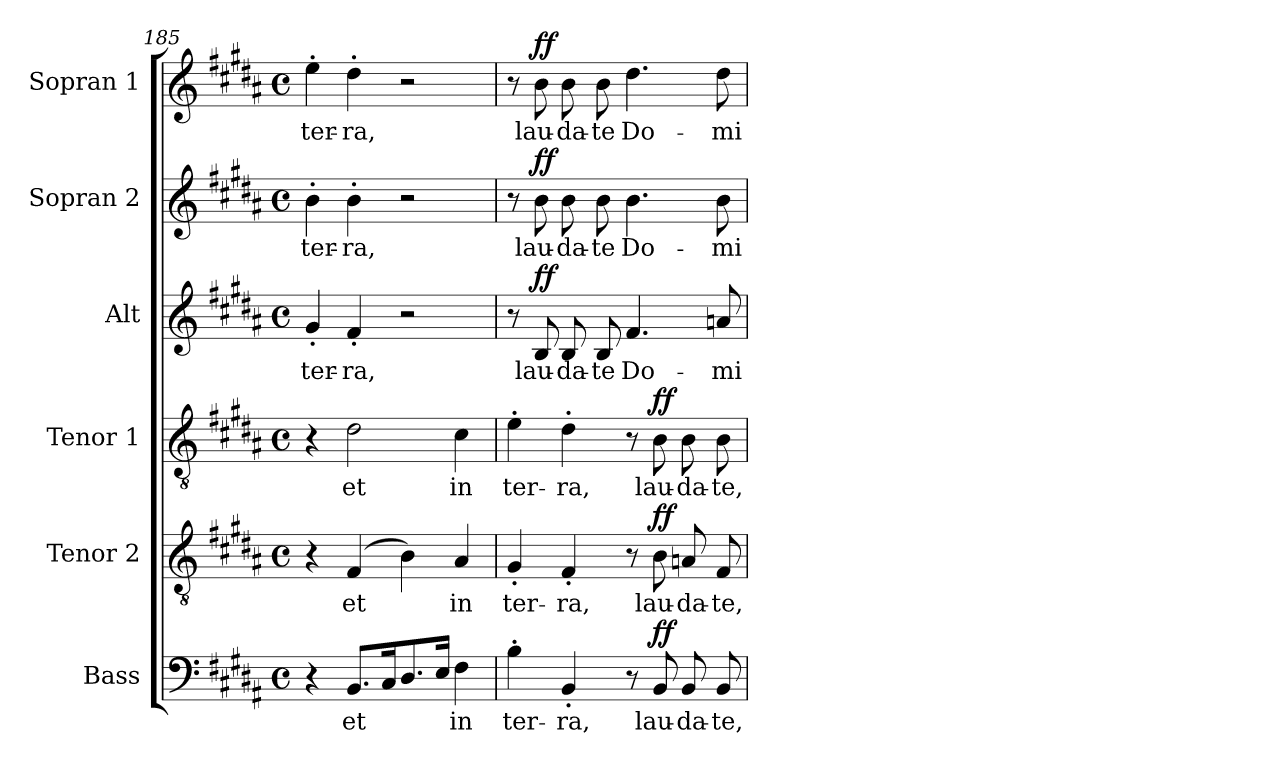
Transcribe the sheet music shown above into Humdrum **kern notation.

**kern	**text	**dynam	**kern	**text	**dynam	**kern	**text	**dynam	**kern	**text	**dynam	**kern	**text	**dynam	**kern	**text	**dynam
*part6	*part6	*part6	*part5	*part5	*part5	*part4	*part4	*part4	*part3	*part3	*part3	*part2	*part2	*part2	*part1	*part1	*part1
*staff6	*staff6	*staff6	*staff5	*staff5	*staff5	*staff4	*staff4	*staff4	*staff3	*staff3	*staff3	*staff2	*staff2	*staff2	*staff1	*staff1	*staff1
*I"Bass	*	*	*I"Tenor 2	*	*	*I"Tenor 1	*	*	*I"Alt	*	*	*I"Sopran 2	*	*	*I"Sopran 1	*	*
*I'B.	*	*	*I'T. 2	*	*	*I'T. 1	*	*	*I'A.	*	*	*I'S. 2	*	*	*I'S. 1	*	*
!!LO:LB:g=z
*clefF4	*	*	*clefGv2	*	*	*clefGv2	*	*	*clefG2	*	*	*clefG2	*	*	*clefG2	*	*
*k[f#c#g#d#a#]	*	*	*k[f#c#g#d#a#]	*	*	*k[f#c#g#d#a#]	*	*	*k[f#c#g#d#a#]	*	*	*k[f#c#g#d#a#]	*	*	*k[f#c#g#d#a#]	*	*
*B:	*	*	*B:	*	*	*B:	*	*	*B:	*	*	*B:	*	*	*B:	*	*
*M4/4	*	*	*M4/4	*	*	*M4/4	*	*	*M4/4	*	*	*M4/4	*	*	*M4/4	*	*
*met(c)	*	*	*met(c)	*	*	*met(c)	*	*	*met(c)	*	*	*met(c)	*	*	*met(c)	*	*
=185	=185	=185	=185	=185	=185	=185	=185	=185	=185	=185	=185	=185	=185	=185	=185	=185	=185
!	!	!	!	!	!	!	!	!	!	!LO:LY:b	!	!	!LO:LY:b	!	!	!LO:LY:b	!
4r	.	.	4r	.	.	4r	.	.	4g#'</	ter-	.	4b'>\	ter-	.	4ee'>\	ter-	.
!	!LO:LY:b	!	!	!LO:LY:b	!	!	!LO:LY:b	!	!	!LO:LY:b	!	!	!LO:LY:b	!	!	!LO:LY:b	!
8.BB/L	et	.	(4F#/	et	.	2d#\	et	.	4f#'</	-ra,	.	4b'>\	-ra,	.	4dd#'>\	-ra,	.
16C#/k	.	.	.	.	.	.	.	.	.	.	.	.	.	.	.	.	.
8.D#/	.	.	4B\)	.	.	.	.	.	2r	.	.	2r	.	.	2r	.	.
16E/Jk	.	.	.	.	.	.	.	.	.	.	.	.	.	.	.	.	.
!	!LO:LY:b	!	!	!LO:LY:b	!	!	!LO:LY:b	!	!	!	!	!	!	!	!	!	!
4F#\	in	.	4A#/	in	.	4c#\	in	.	.	.	.	.	.	.	.	.	.
=186	=186	=186	=186	=186	=186	=186	=186	=186	=186	=186	=186	=186	=186	=186	=186	=186	=186
!	!LO:LY:b	!	!	!LO:LY:b	!	!	!LO:LY:b	!	!	!	!	!	!	!	!	!	!
4B'>\	ter-	.	4G#'</	ter-	.	4e'>\	ter-	.	8r	.	.	8r	.	.	8r	.	.
!	!	!	!	!	!	!	!	!	!	!LO:LY:b	!LO:DY:a	!	!LO:LY:b	!LO:DY:a	!	!LO:LY:b	!LO:DY:a
.	.	.	.	.	.	.	.	.	8B/	lau-	ff	8b\	lau-	ff	8b\	lau-	ff
!	!LO:LY:b	!	!	!LO:LY:b	!	!	!LO:LY:b	!	!	!LO:LY:b	!	!	!LO:LY:b	!	!	!LO:LY:b	!
4BB'</	-ra,	.	4F#'</	-ra,	.	4d#'>\	-ra,	.	8B/	-da-	.	8b\	-da-	.	8b\	-da-	.
!	!	!	!	!	!	!	!	!	!	!LO:LY:b	!	!	!LO:LY:b	!	!	!LO:LY:b	!
.	.	.	.	.	.	.	.	.	8B/	-te	.	8b\	-te	.	8b\	-te	.
!	!	!	!	!	!	!	!	!	!	!LO:LY:b	!	!	!LO:LY:b	!	!	!LO:LY:b	!
8r	.	.	8r	.	.	8r	.	.	4.f#/	Do-	.	4.b\	Do-	.	4.dd#\	Do-	.
!	!LO:LY:b	!LO:DY:a	!	!LO:LY:b	!LO:DY:a	!	!LO:LY:b	!LO:DY:a	!	!	!	!	!	!	!	!	!
8BB/	lau-	ff	8B\	lau-	ff	8B\	lau-	ff	.	.	.	.	.	.	.	.	.
!	!LO:LY:b	!	!	!LO:LY:b	!	!	!LO:LY:b	!	!	!	!	!	!	!	!	!	!
8BB/	-da-	.	8An/	-da-	.	8B\	-da-	.	.	.	.	.	.	.	.	.	.
!	!LO:LY:b	!	!	!LO:LY:b	!	!	!LO:LY:b	!	!	!LO:LY:b	!	!	!LO:LY:b	!	!	!LO:LY:b	!
8BB/	-te,	.	8F#/	-te,	.	8B\	-te,	.	8an/	-mi-	.	8b\	-mi-	.	8dd#\	-mi-	.
=	=	=	=	=	=	=	=	=	=	=	=	=	=	=	=	=	=
*-	*-	*-	*-	*-	*-	*-	*-	*-	*-	*-	*-	*-	*-	*-	*-	*-	*-
